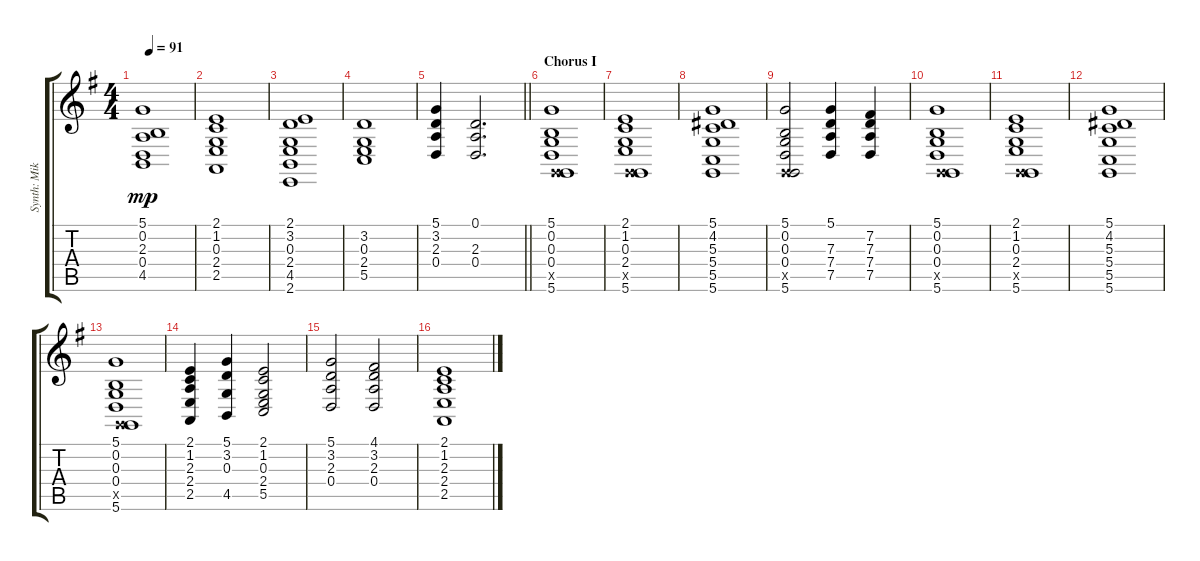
\track ("Synth: Mike" "Synth: Mik") {instrument stringensemble1}
\staff {score tabs}
\tuning (D4 B3 G3 D3 G2 D2) {hide}
\ts (4 4)
\tempo 91
\clef g2
\ks g
(5.1 0.2 2.3 0.4 4.5).1{dy mp} |
(2.1 1.2 0.3 2.4 2.5).1 |
(2.1 3.2 0.3 2.4 4.5 2.6).1 |
(3.2 0.3 2.4 5.5).1 |
\barLineRight lightlight
(5.1 3.2 2.3 0.4).4 (0.1 2.3 0.4).2{d} |
\section ("" "Chorus I")
(5.1 0.2 0.3 0.4 0.5{x} 5.6).1 |
(2.1 1.2 0.3 2.4 0.5{x} 5.6).1 |
(5.1 4.2 5.3 5.4 5.5 5.6).1 |
(5.1 0.2 0.3 0.4 0.5{x} 5.6).2 (5.1 7.3 7.4 7.5).4 (7.2 7.3 7.4 7.5).4 |
(5.1 0.2 0.3 0.4 0.5{x} 5.6).1 |
(2.1 1.2 0.3 2.4 0.5{x} 5.6).1 |
(5.1 4.2 5.3 5.4 5.5 5.6).1 |
(5.1 0.2 0.3 0.4 0.5{x} 5.6).1 |
(2.1 1.2 2.3 2.4 2.5).4 (5.1 3.2 0.3 4.5).4 (2.1 1.2 0.3 2.4 5.5).2 |
(5.1 3.2 2.3 0.4).2 (4.1 3.2 2.3 0.4).2 |
(2.1 1.2 2.3 2.4 2.5).1
